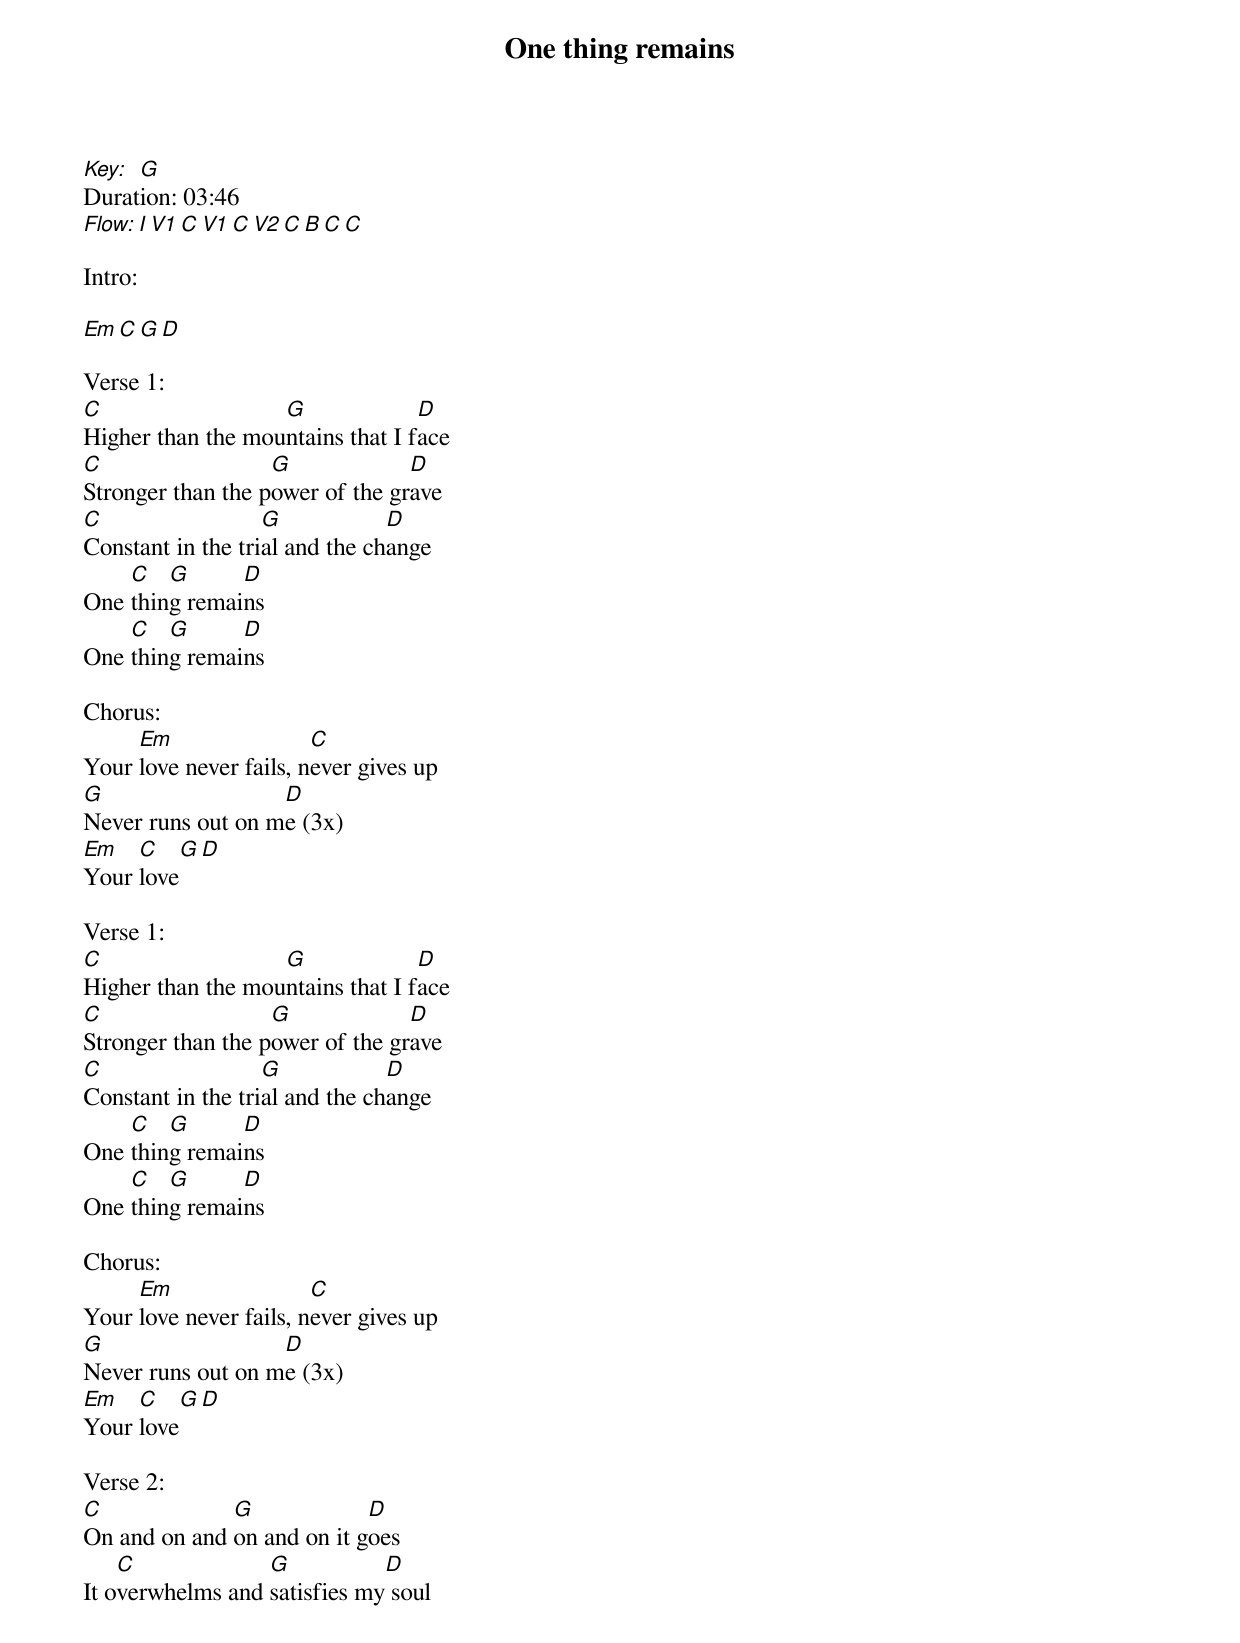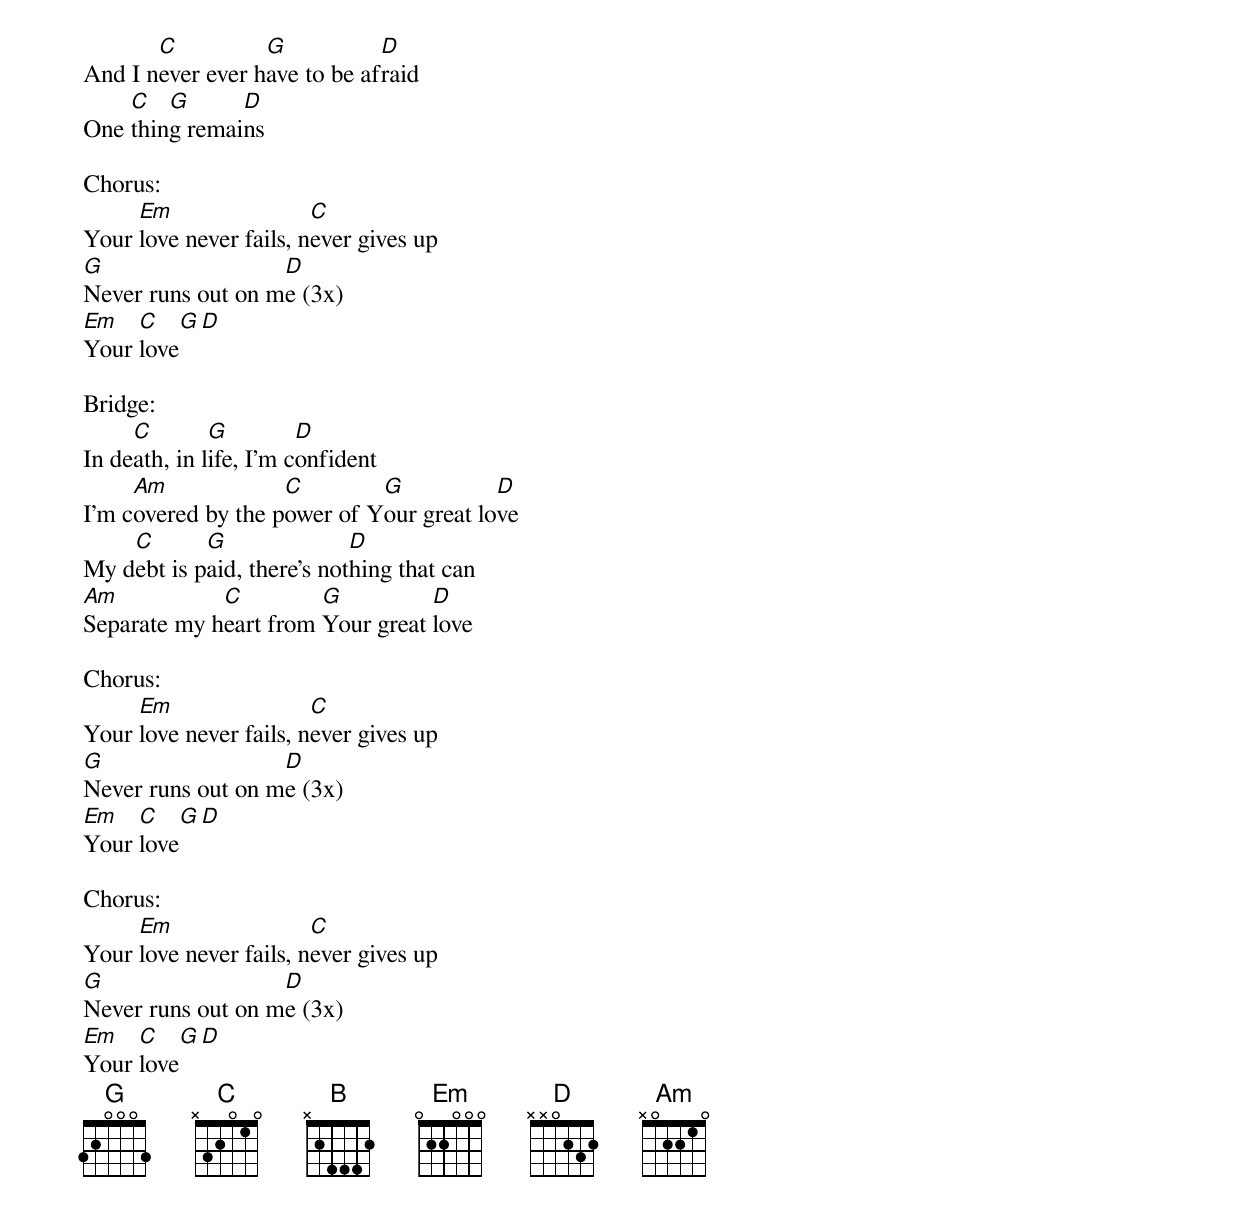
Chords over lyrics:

One thing remains
Key: G
Duration: 03:46
Flow: I V1 C V1 C V2 C B C C

Intro:

Em C G D

Verse 1:
C                  G              D
Higher than the mountains that I face
C                  G             D
Stronger than the power of the grave
C                  G            D
Constant in the trial and the change
    C   G      D
One thing remains
    C   G      D
One thing remains

Chorus:
     Em                 C
Your love never fails, never gives up
G                  D
Never runs out on me (3x)
Em   C   G   D
Your love

Verse 1:
C                  G              D
Higher than the mountains that I face
C                  G             D
Stronger than the power of the grave
C                  G            D
Constant in the trial and the change
    C   G      D
One thing remains
    C   G      D
One thing remains

Chorus:
     Em                 C
Your love never fails, never gives up
G                  D
Never runs out on me (3x)
Em   C   G   D
Your love

Verse 2:
C             G             D
On and on and on and on it goes
    C             G           D
It overwhelms and satisfies my soul
       C          G           D
And I never ever have to be afraid
    C   G      D
One thing remains

Chorus:
     Em                 C
Your love never fails, never gives up
G                  D
Never runs out on me (3x)
Em   C   G   D
Your love

Bridge:
     C        G         D
In death, in life, I'm confident
     Am             C        G           D
I'm covered by the power of Your great love
    C       G               D
My debt is paid, there's nothing that can
Am           C         G          D
Separate my heart from Your great love

Chorus:
     Em                 C
Your love never fails, never gives up
G                  D
Never runs out on me (3x)
Em   C   G   D
Your love

Chorus:
     Em                 C
Your love never fails, never gives up
G                  D
Never runs out on me (3x)
Em   C   G   D
Your love
